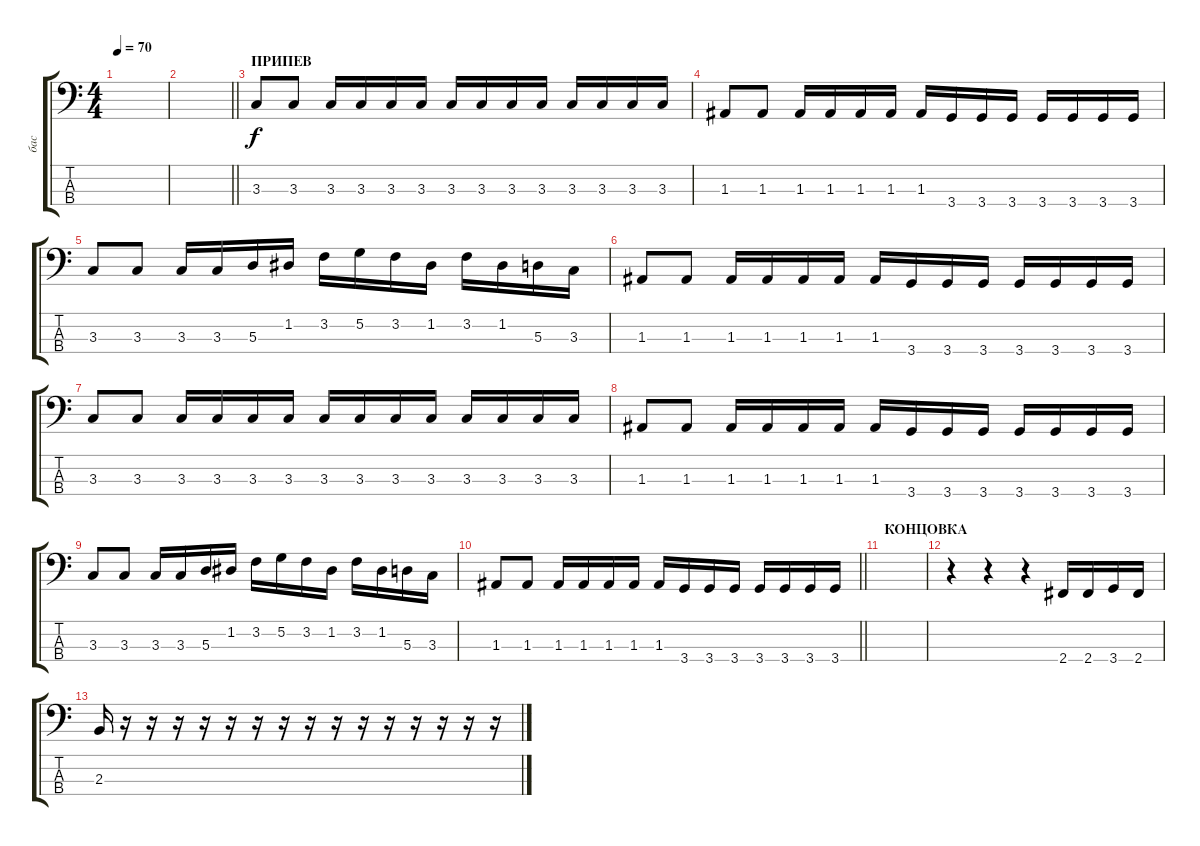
\track ("бас" "бас") {instrument electricbassfinger}
\staff {score tabs}
\tuning (G2 D2 A1 E1) {hide}
\ts (4 4)
\tempo 70
\clef f4
\ks c
|
\barLineRight lightlight
|
\section ("" "ПРИПЕВ")
3.3.8 3.3.8 3.3.16 3.3.16 3.3.16 3.3.16 3.3.16 3.3.16 3.3.16 3.3.16 3.3.16 3.3.16 3.3.16 3.3.16 |
1.3.8 1.3.8 1.3.16 1.3.16 1.3.16 1.3.16 1.3.16 3.4.16 3.4.16 3.4.16 3.4.16 3.4.16 3.4.16 3.4.16 |
3.3.8 3.3.8 3.3.16 3.3.16 5.3.16 1.2.16 3.2.16 5.2.16 3.2.16 1.2.16 3.2.16 1.2.16 5.3.16 3.3.16 |
1.3.8 1.3.8 1.3.16 1.3.16 1.3.16 1.3.16 1.3.16 3.4.16 3.4.16 3.4.16 3.4.16 3.4.16 3.4.16 3.4.16 |
3.3.8 3.3.8 3.3.16 3.3.16 3.3.16 3.3.16 3.3.16 3.3.16 3.3.16 3.3.16 3.3.16 3.3.16 3.3.16 3.3.16 |
1.3.8 1.3.8 1.3.16 1.3.16 1.3.16 1.3.16 1.3.16 3.4.16 3.4.16 3.4.16 3.4.16 3.4.16 3.4.16 3.4.16 |
3.3.8 3.3.8 3.3.16 3.3.16 5.3.16 1.2.16 3.2.16 5.2.16 3.2.16 1.2.16 3.2.16 1.2.16 5.3.16 3.3.16 |
\barLineRight lightlight
1.3.8 1.3.8 1.3.16 1.3.16 1.3.16 1.3.16 1.3.16 3.4.16 3.4.16 3.4.16 3.4.16 3.4.16 3.4.16 3.4.16 |
\section ("" "КОНЦОВКА")
|
r.4 r.4 r.4 2.4.16 2.4.16 3.4.16 2.4.16 |
2.3.16 r.16 r.16 r.16 r.16 r.16 r.16 r.16 r.16 r.16 r.16 r.16 r.16 r.16 r.16 r.16
